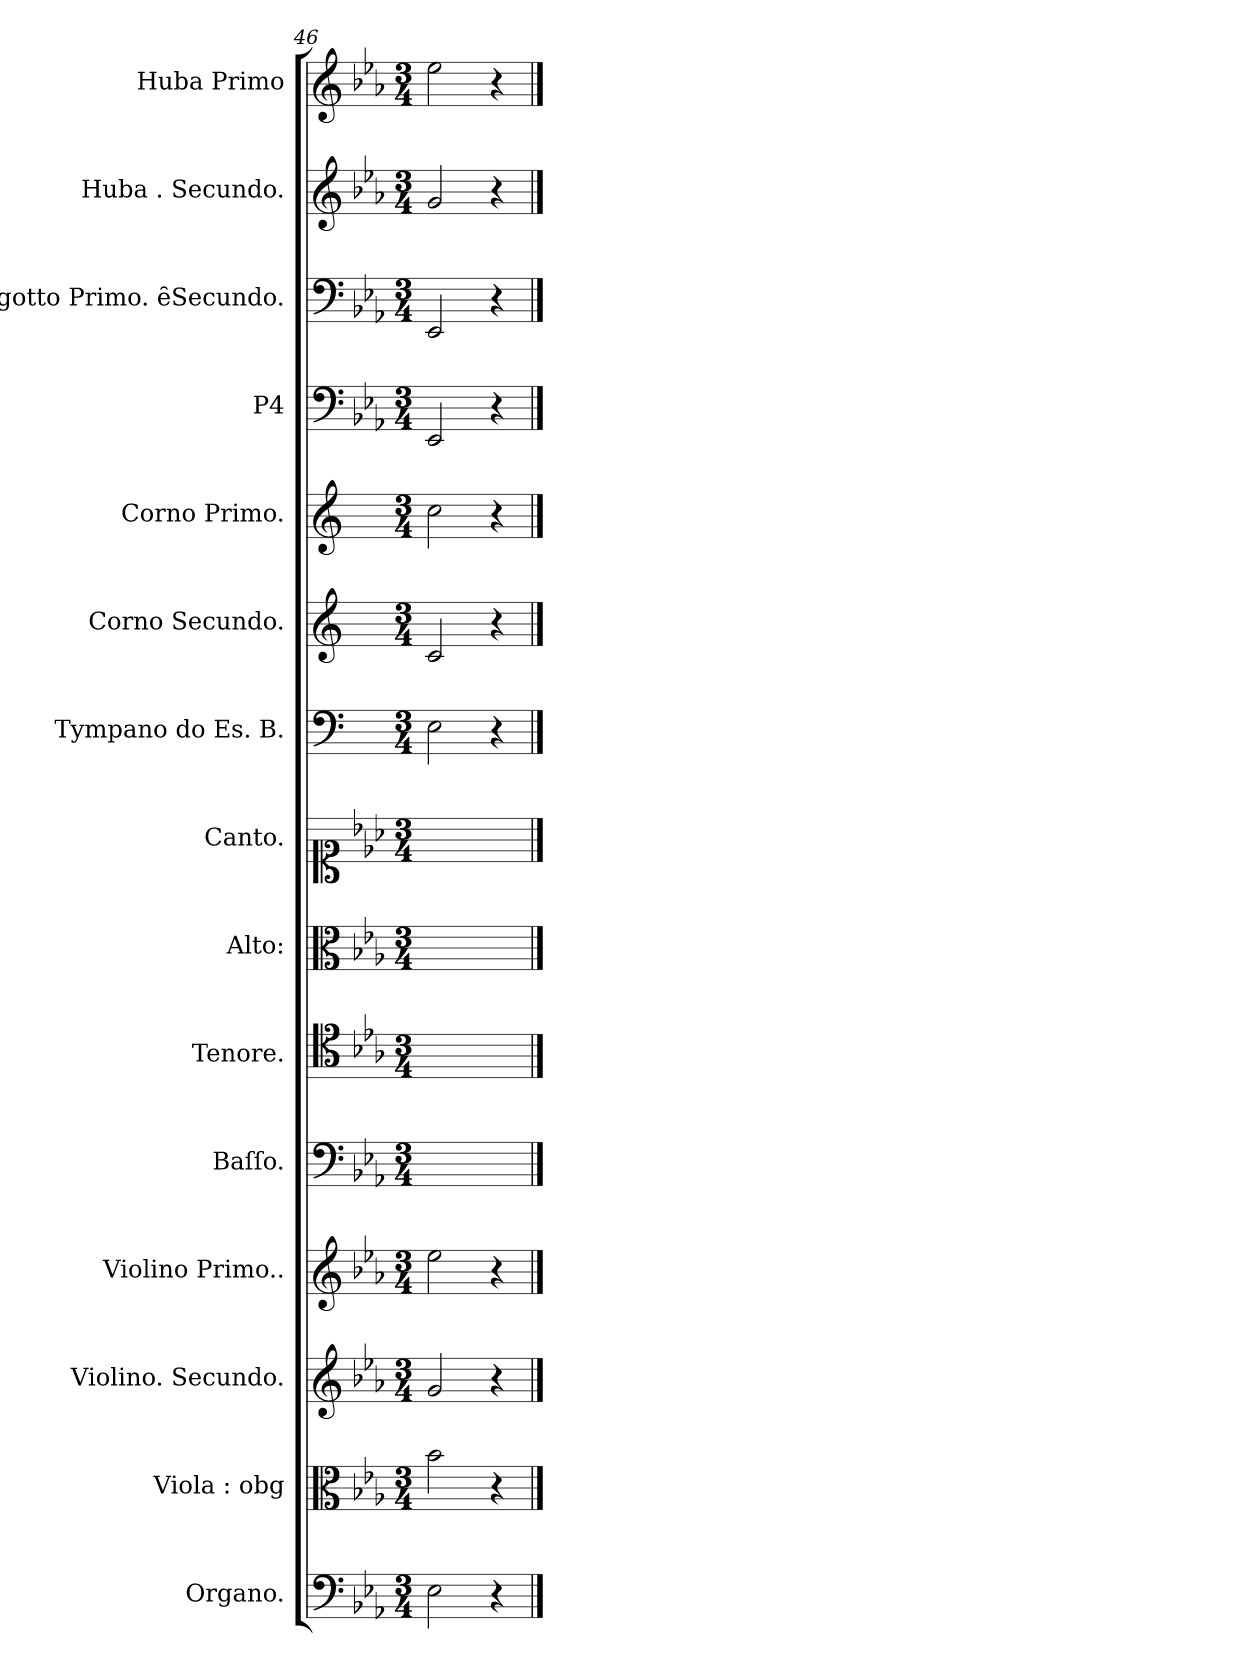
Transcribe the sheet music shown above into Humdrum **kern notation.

**kern	**kern	**kern	**kern	**kern	**kern	**kern	**kern	**kern	**kern	**kern	**kern	**kern	**kern	**kern
*part15	*part14	*part13	*part12	*part11	*part10	*part9	*part8	*part7	*part6	*part5	*part4	*part3	*part2	*part1
*staff15	*staff14	*staff13	*staff12	*staff11	*staff10	*staff9	*staff8	*staff7	*staff6	*staff5	*staff4	*staff3	*staff2	*staff1
*I"Organo.	*I"Viola : obg	*I"Violino. Secundo.	*I"Violino Primo..	*I"Baſſo.	*I"Tenore.	*I"Alto:	*I"Canto.	*I"Tympano do Es. B.	*I"Corno Secundo.	*I"Corno Primo.	*I"P4	*I"Fagotto Primo. ȇSecundo.	*I"Huba . Secundo.	*I"Huba Primo
*I'org	*I'vla	*I'vl2	*I'vl1	*I'B	*I'T	*I'A	*	*	*I'cor 2	*I'cor 1	*	*I'fg 1 e 2	*	*
*clefF4	*clefC3	*clefG2	*clefG2	*clefF4	*clefC4	*clefC3	*clefC1	*clefF4	*clefG2	*clefG2	*clefF4	*clefF4	*clefG2	*clefG2
*	*	*	*	*	*	*	*	*ITrd1c1	*ITrd5c9	*ITrd5c9	*	*	*	*
*k[b-e-a-]	*k[b-e-a-]	*k[b-e-a-]	*k[b-e-a-]	*k[b-e-a-]	*k[b-e-a-]	*k[b-e-a-]	*k[b-e-a-]	*k[f#c#g#d#a#]	*k[b-e-a-]	*k[b-e-a-]	*k[b-e-a-]	*k[b-e-a-]	*k[b-e-a-]	*k[b-e-a-]
*E-:	*E-:	*E-:	*E-:	*E-:	*E-:	*E-:	*E-:	*	*	*	*E-:	*E-:	*E-:	*E-:
*M3/4	*M3/4	*M3/4	*M3/4	*M3/4	*M3/4	*M3/4	*M3/4	*M3/4	*M3/4	*M3/4	*M3/4	*M3/4	*M3/4	*M3/4
=46	=46	=46	=46	=46	=46	=46	=46	=46	=46	=46	=46	=46	=46	=46
2E-\	2b-\	2g/	2ee-\	2.ryy	2.ryy	2.ryy	2.ryy	2D#\	2E-/	2e-\	2EE-/	2EE-/	2g/	2ee-\
4r	4r	4r	4r	.	.	.	.	4r	4r	4r	4r	4r	4r	4r
==	==	==	==	==	==	==	==	==	==	==	==	==	==	==
*-	*-	*-	*-	*-	*-	*-	*-	*-	*-	*-	*-	*-	*-	*-
